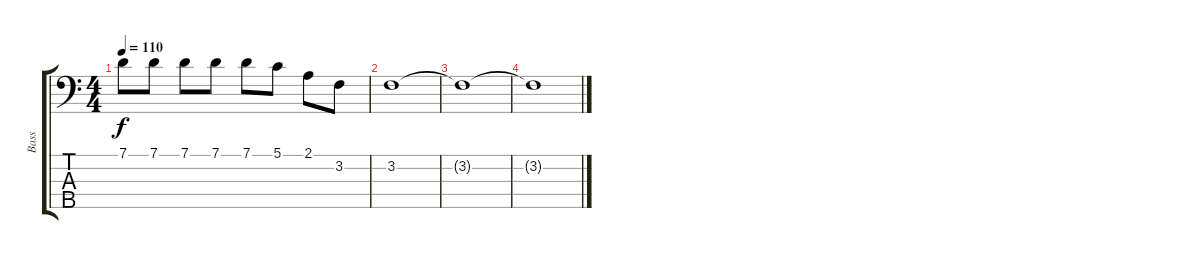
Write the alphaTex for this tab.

\track ("Bass" "Bass") {instrument electricbassfinger}
\staff {score tabs}
\tuning (G2 D2 A1 E1 B0) {hide}
\ts (4 4)
\tempo 110
\clef f4
\ks c
7.1.8{dy f} 7.1.8 7.1.8 7.1.8 7.1.8 5.1.8 2.1.8 3.2.8 |
3.2.1 |
3.2{t}.1 |
3.2{t}.1
